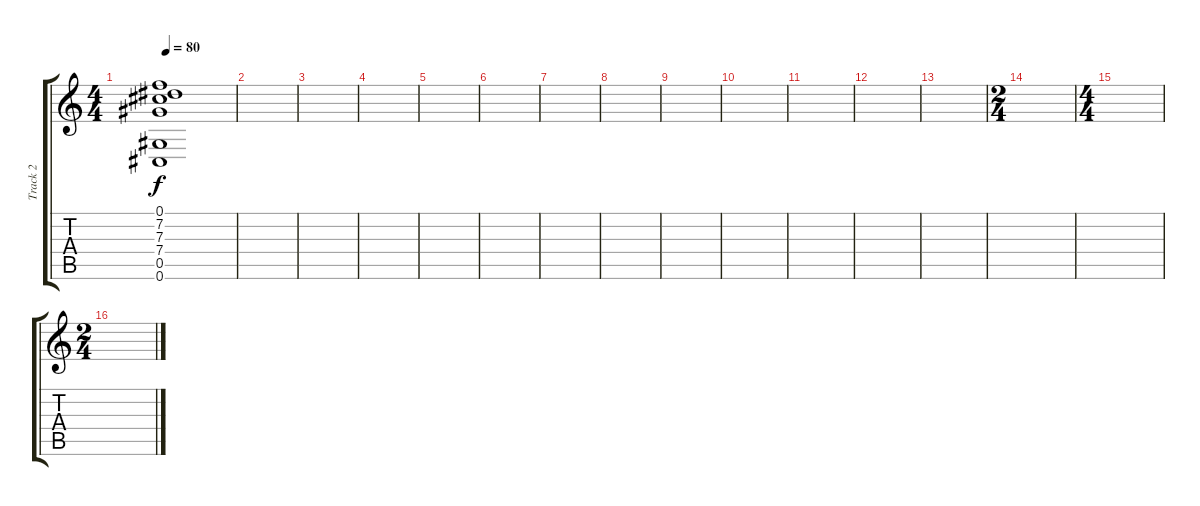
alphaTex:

\track ("Track 2" "Track 2") {instrument electricguitarjazz}
\staff {score tabs}
\tuning (Eb4 Bb3 Gb3 Db3 Ab2 Db2) {hide}
\ts (4 4)
\tempo 80
\clef g2
\ks c
(0.1 7.2 7.3 7.4 0.5 0.6).1{dy f} |
|
|
|
|
|
|
|
|
|
|
|
|
\ts (2 4)
|
\ts (4 4)
|
\ts (2 4)
